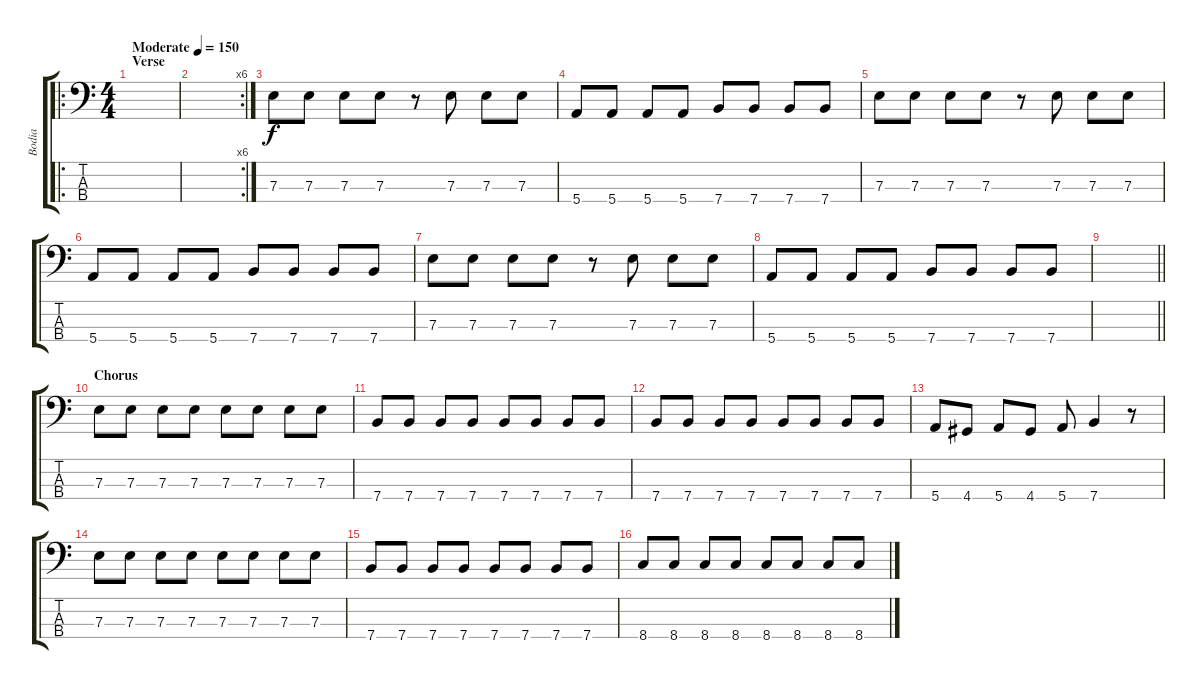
\track ("Bodia" "Bodia") {instrument electricbassfinger}
\staff {score tabs}
\tuning (G2 D2 A1 E1) {hide}
\ro
\ts (4 4)
\section ("" "Verse")
\tempo (150 "Moderate")
\clef f4
\ks c
|
\rc 6
|
7.3.8 7.3.8 7.3.8 7.3.8 r.8 7.3.8 7.3.8 7.3.8 |
5.4.8 5.4.8 5.4.8 5.4.8 7.4.8 7.4.8 7.4.8 7.4.8 |
7.3.8 7.3.8 7.3.8 7.3.8 r.8 7.3.8 7.3.8 7.3.8 |
5.4.8 5.4.8 5.4.8 5.4.8 7.4.8 7.4.8 7.4.8 7.4.8 |
7.3.8 7.3.8 7.3.8 7.3.8 r.8 7.3.8 7.3.8 7.3.8 |
5.4.8 5.4.8 5.4.8 5.4.8 7.4.8 7.4.8 7.4.8 7.4.8 |
\barLineRight lightlight
|
\section ("" "Chorus")
7.3.8 7.3.8 7.3.8 7.3.8 7.3.8 7.3.8 7.3.8 7.3.8 |
7.4.8 7.4.8 7.4.8 7.4.8 7.4.8 7.4.8 7.4.8 7.4.8 |
7.4.8 7.4.8 7.4.8 7.4.8 7.4.8 7.4.8 7.4.8 7.4.8 |
5.4.8 4.4.8 5.4.8 4.4.8 5.4.8 7.4.4 r.8 |
7.3.8 7.3.8 7.3.8 7.3.8 7.3.8 7.3.8 7.3.8 7.3.8 |
7.4.8 7.4.8 7.4.8 7.4.8 7.4.8 7.4.8 7.4.8 7.4.8 |
8.4.8 8.4.8 8.4.8 8.4.8 8.4.8 8.4.8 8.4.8 8.4.8
